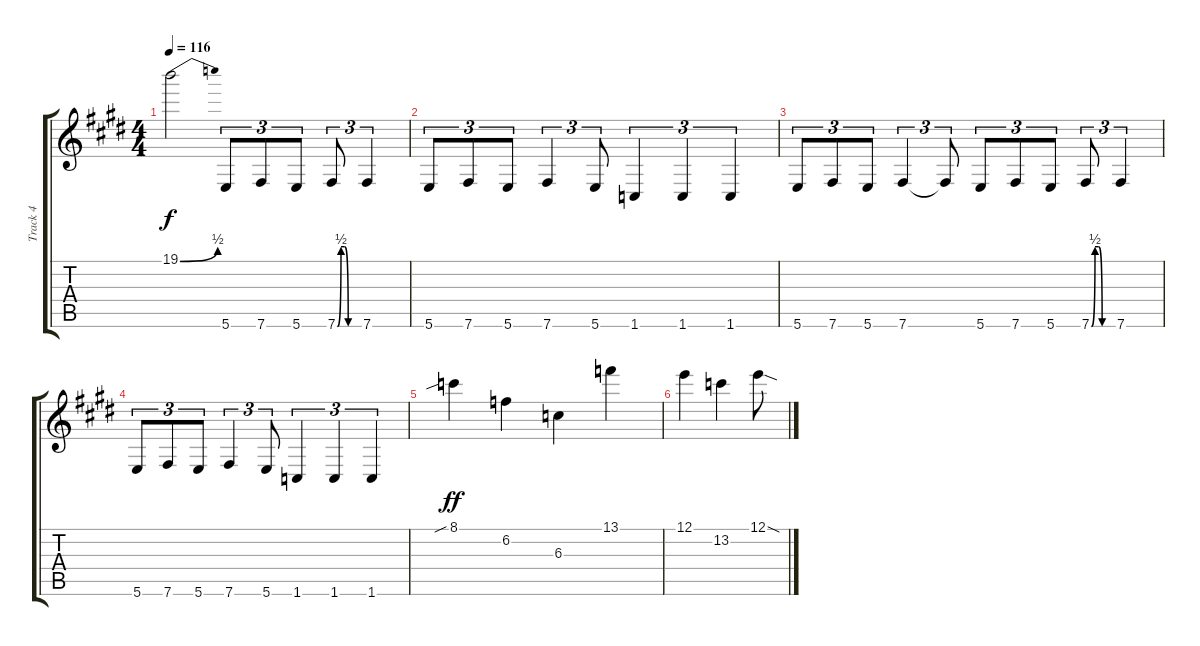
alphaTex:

\track ("Track 4" "Track 4") {instrument overdrivenguitar}
\staff {score tabs}
\tuning (E4 B3 Gb3 B2 Gb2 B1) {hide}
\ts (4 4)
\tempo 116
\clef g2
\ks c#minor
19.1{be (bend 0 0 60 2) t}.2{dy f} 5.6.8{tu (3 2)} 7.6.8{tu (3 2)} 5.6.8{tu (3 2)} 7.6{be (custom 0 0 10 2 20 2 30 0 60 0)}.8{tu (3 2)} 7.6.4{tu (3 2)} |
5.6.8{tu (3 2)} 7.6.8{tu (3 2)} 5.6.8{tu (3 2)} 7.6.4{tu (3 2)} 5.6.8{tu (3 2)} 1.6.4{tu (3 2)} 1.6.4{tu (3 2)} 1.6.4{tu (3 2)} |
5.6.8{tu (3 2)} 7.6.8{tu (3 2)} 5.6.8{tu (3 2)} 7.6.4{tu (3 2)} 7.6{t}.8{tu (3 2)} 5.6.8{tu (3 2)} 7.6.8{tu (3 2)} 5.6.8{tu (3 2)} 7.6{be (custom 0 0 10 2 20 2 30 0 60 0)}.8{tu (3 2)} 7.6.4{tu (3 2)} |
5.6.8{tu (3 2)} 7.6.8{tu (3 2)} 5.6.8{tu (3 2)} 7.6.4{tu (3 2)} 5.6.8{tu (3 2)} 1.6.4{tu (3 2)} 1.6.4{tu (3 2)} 1.6.4{tu (3 2)} |
8.1{sib}.4{dy ff} 6.2.4 6.3.4 13.1.4 |
12.1.4 13.2.4 12.1{sod}.8
